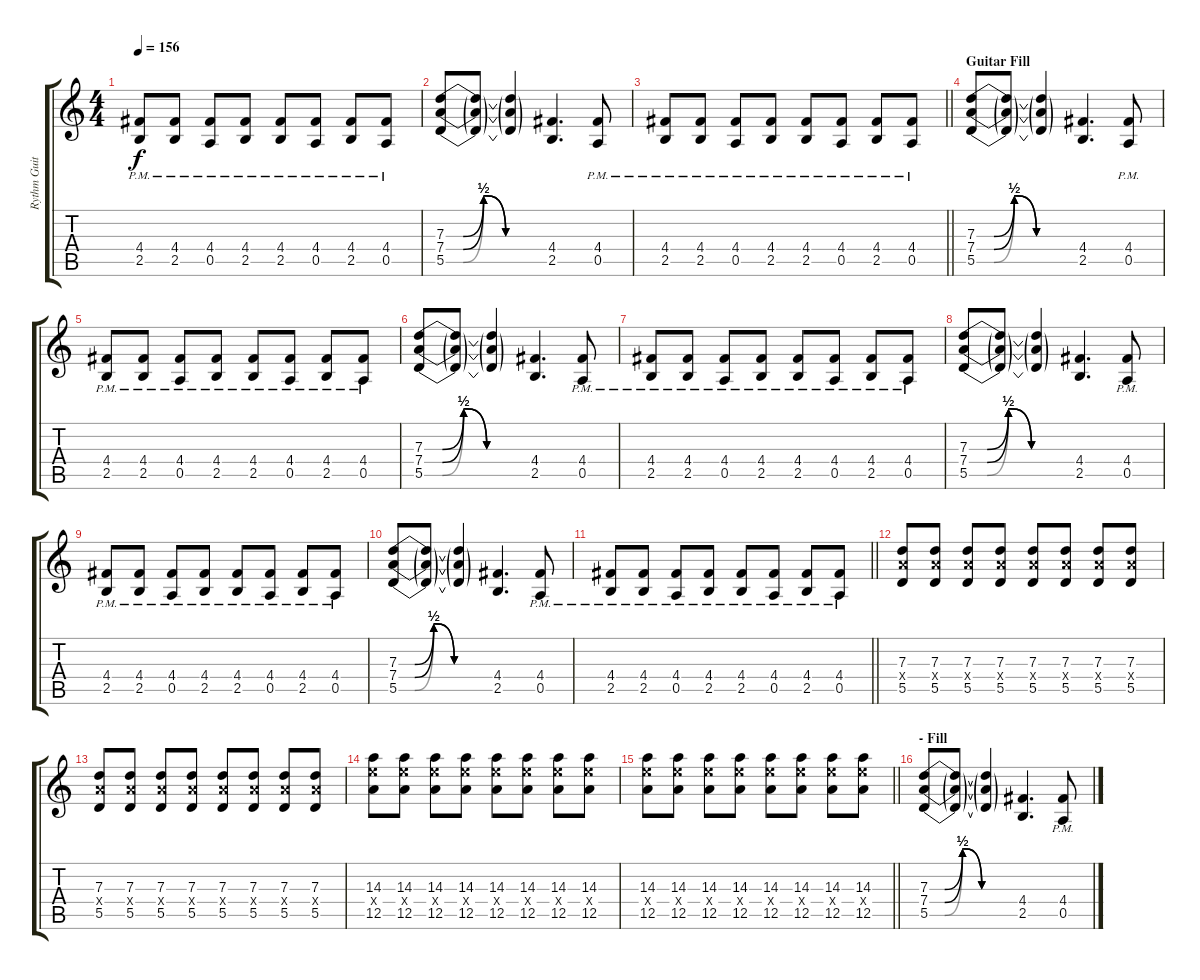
\track ("Rythm Guitar 2" "Rythm Guit") {instrument distortionguitar}
\staff {score tabs}
\tuning (E4 B3 G3 D3 A2 E2) {hide}
\ts (4 4)
\tempo 156
\clef g2
\ks c
(4.4{pm} 2.5{pm}).8{dy f} (4.4{pm} 2.5{pm}).8 (4.4{pm} 0.5{pm}).8 (4.4{pm} 2.5{pm}).8 (4.4{pm} 2.5{pm}).8 (4.4{pm} 0.5{pm}).8 (4.4{pm} 2.5{pm}).8 (4.4{pm} 0.5{pm}).8 |
(7.3{be (custom 0 0 10 0 22 2 35 0 60 0)} 7.4{be (custom 0 0 10 0 22 2 35 0 45 0 60 0)} 5.5{be (custom 0 0 10 0 22 2 35 0 60 0)}).8 (7.3{t} 7.4{t} 5.5{t}).8 (7.3{t} 7.4{t} 5.5{t}).4 (4.4 2.5).4{d} (4.4{pm} 0.5{pm}).8 |
\barLineRight lightlight
(4.4{pm} 2.5{pm}).8 (4.4{pm} 2.5{pm}).8 (4.4{pm} 0.5{pm}).8 (4.4{pm} 2.5{pm}).8 (4.4{pm} 2.5{pm}).8 (4.4{pm} 0.5{pm}).8 (4.4{pm} 2.5{pm}).8 (4.4{pm} 0.5{pm}).8 |
\section ("" "Guitar Fill")
(7.3{be (custom 0 0 10 0 22 2 35 0 60 0)} 7.4{be (custom 0 0 10 0 22 2 35 0 45 0 60 0)} 5.5{be (custom 0 0 10 0 22 2 35 0 60 0)}).8 (7.3{t} 7.4{t} 5.5{t}).8 (7.3{t} 7.4{t} 5.5{t}).4 (4.4 2.5).4{d} (4.4{pm} 0.5{pm}).8 |
(4.4{pm} 2.5{pm}).8 (4.4{pm} 2.5{pm}).8 (4.4{pm} 0.5{pm}).8 (4.4{pm} 2.5{pm}).8 (4.4{pm} 2.5{pm}).8 (4.4{pm} 0.5{pm}).8 (4.4{pm} 2.5{pm}).8 (4.4{pm} 0.5{pm}).8 |
(7.3{be (custom 0 0 10 0 22 2 35 0 60 0)} 7.4{be (custom 0 0 10 0 22 2 35 0 45 0 60 0)} 5.5{be (custom 0 0 10 0 22 2 35 0 60 0)}).8 (7.3{t} 7.4{t} 5.5{t}).8 (7.3{t} 7.4{t} 5.5{t}).4 (4.4 2.5).4{d} (4.4{pm} 0.5{pm}).8 |
(4.4{pm} 2.5{pm}).8 (4.4{pm} 2.5{pm}).8 (4.4{pm} 0.5{pm}).8 (4.4{pm} 2.5{pm}).8 (4.4{pm} 2.5{pm}).8 (4.4{pm} 0.5{pm}).8 (4.4{pm} 2.5{pm}).8 (4.4{pm} 0.5{pm}).8 |
(7.3{be (custom 0 0 10 0 22 2 35 0 60 0)} 7.4{be (custom 0 0 10 0 22 2 35 0 45 0 60 0)} 5.5{be (custom 0 0 10 0 22 2 35 0 60 0)}).8 (7.3{t} 7.4{t} 5.5{t}).8 (7.3{t} 7.4{t} 5.5{t}).4 (4.4 2.5).4{d} (4.4{pm} 0.5{pm}).8 |
(4.4{pm} 2.5{pm}).8 (4.4{pm} 2.5{pm}).8 (4.4{pm} 0.5{pm}).8 (4.4{pm} 2.5{pm}).8 (4.4{pm} 2.5{pm}).8 (4.4{pm} 0.5{pm}).8 (4.4{pm} 2.5{pm}).8 (4.4{pm} 0.5{pm}).8 |
(7.3{be (custom 0 0 10 0 22 2 35 0 60 0)} 7.4{be (custom 0 0 10 0 22 2 35 0 45 0 60 0)} 5.5{be (custom 0 0 10 0 22 2 35 0 60 0)}).8 (7.3{t} 7.4{t} 5.5{t}).8 (7.3{t} 7.4{t} 5.5{t}).4 (4.4 2.5).4{d} (4.4{pm} 0.5{pm}).8 |
\barLineRight lightlight
(4.4{pm} 2.5{pm}).8 (4.4{pm} 2.5{pm}).8 (4.4{pm} 0.5{pm}).8 (4.4{pm} 2.5{pm}).8 (4.4{pm} 2.5{pm}).8 (4.4{pm} 0.5{pm}).8 (4.4{pm} 2.5{pm}).8 (4.4{pm} 0.5{pm}).8 |
\section ("" "")
(7.3 7.4{x} 5.5).8 (7.3 7.4{x} 5.5).8 (7.3 7.4{x} 5.5).8 (7.3 7.4{x} 5.5).8 (7.3 7.4{x} 5.5).8 (7.3 7.4{x} 5.5).8 (7.3 7.4{x} 5.5).8 (7.3 7.4{x} 5.5).8 |
(7.3 7.4{x} 5.5).8 (7.3 7.4{x} 5.5).8 (7.3 7.4{x} 5.5).8 (7.3 7.4{x} 5.5).8 (7.3 7.4{x} 5.5).8 (7.3 7.4{x} 5.5).8 (7.3 7.4{x} 5.5).8 (7.3 7.4{x} 5.5).8 |
(14.3 14.4{x} 12.5).8 (14.3 14.4{x} 12.5).8 (14.3 14.4{x} 12.5).8 (14.3 14.4{x} 12.5).8 (14.3 14.4{x} 12.5).8 (14.3 14.4{x} 12.5).8 (14.3 14.4{x} 12.5).8 (14.3 14.4{x} 12.5).8 |
\barLineRight lightlight
(14.3 14.4{x} 12.5).8 (14.3 14.4{x} 12.5).8 (14.3 14.4{x} 12.5).8 (14.3 14.4{x} 12.5).8 (14.3 14.4{x} 12.5).8 (14.3 14.4{x} 12.5).8 (14.3 14.4{x} 12.5).8 (14.3 14.4{x} 12.5).8 |
\section ("" "- Fill")
(7.3{be (custom 0 0 10 0 22 2 35 0 60 0)} 7.4{be (custom 0 0 10 0 22 2 35 0 45 0 60 0)} 5.5{be (custom 0 0 10 0 22 2 35 0 60 0)}).8 (7.3{t} 7.4{t} 5.5{t}).8 (7.3{t} 7.4{t} 5.5{t}).4 (4.4 2.5).4{d} (4.4{pm} 0.5{pm}).8
